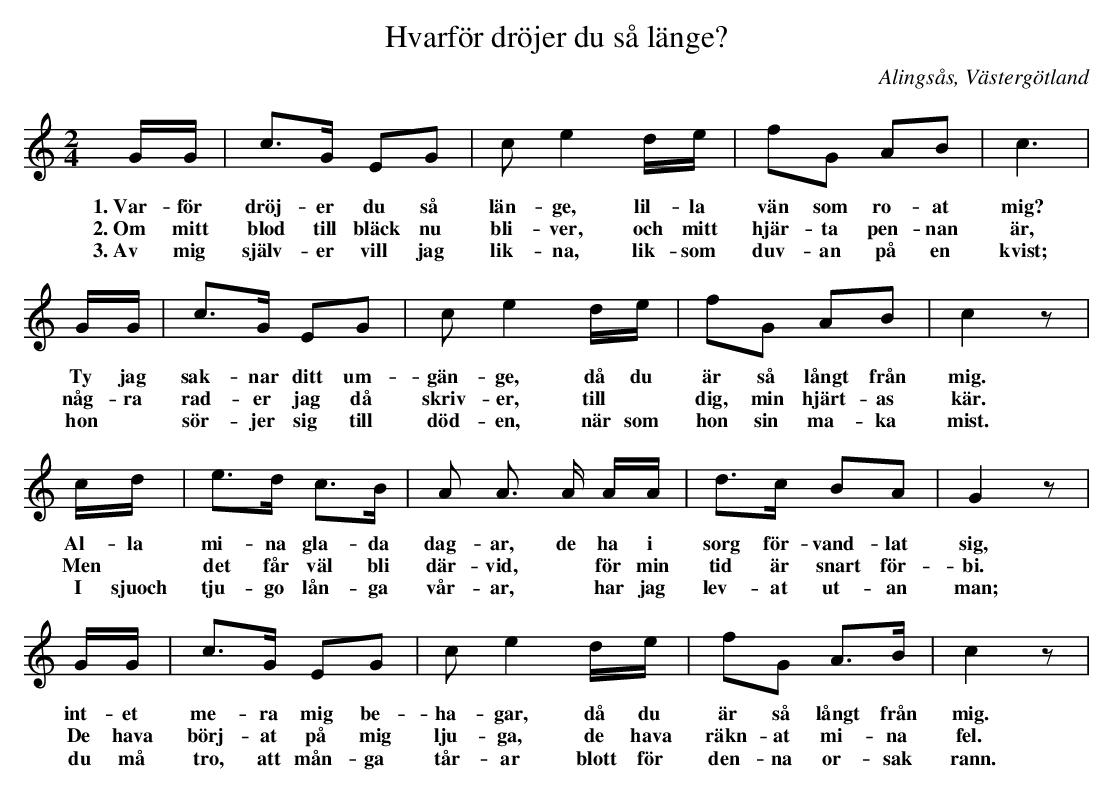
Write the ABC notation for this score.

X:1
T:Hvarför dröjer du så länge?
O:Alingsås, Västergötland
M:2/4
L:1/8
K:C
G/G/ | c>G EG | ce2 d/e/ | fG AB | c3 |
w:1.~Var-för dröj-er du så län-ge, lil-la vän som ro-at mig?
w:2.~Om mitt blod till bläck nu bli-ver, och mitt hjär-ta pen-nan är,
w:3.~Av mig själv-er vill jag lik-na, lik-som duv-an på en kvist;
G/G/ | c>G EG | ce2 d/e/ | fG AB | c2 z |
w:Ty jag sak-nar ditt um-gän-ge, då du är så långt från mig.
w:någ-ra rad-er jag då skriv-er, till *dig, min hjärt-as kär.
w:hon *sör-jer sig till död-en, när som hon sin ma-ka mist.
c/d/ | e>d c>B | A A> A A/A/ | d>c BA | G2 z |
w:Al-la mi-na gla-da dag-ar, de ha i sorg för-vand-lat sig,
w:Men *det får väl bli där-vid, *för min tid är snart för-bi.
w:I sjuoch tju-go lån-ga vår-ar, *har jag lev-at ut-an man;
G/G/ | c>G EG | ce2 d/e/ | fG A>B | c2 z |
w:int-et me-ra mig be-ha-gar, då du är så långt från mig.
w:De hava börj-at på mig lju-ga,  de hava räkn-at mi-na fel.
w:du må tro, att mån-ga tår-ar blott för den-na or-sak rann.
